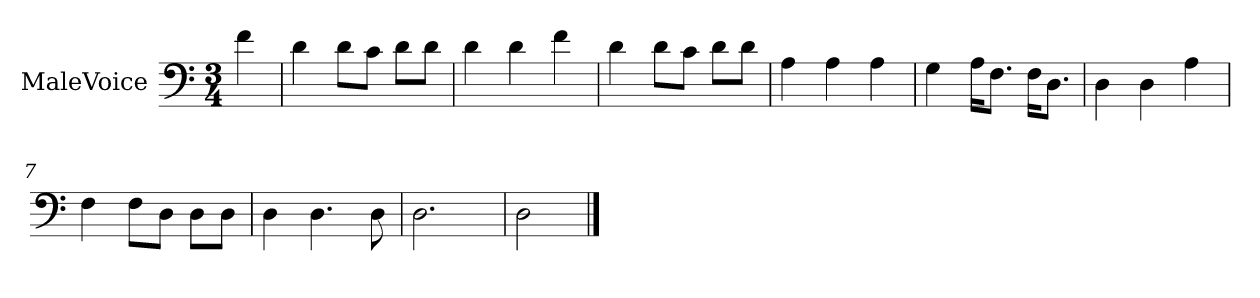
**kern
*part1
*staff1
*I"MaleVoice
*clefF4
*k[]
*M3/4
*MM104
=
4f
=1
4d
8d\L
8c\J
8d\L
8d\J
=2
4d
4d
4f
=3
4d
8d\L
8c\J
8d\L
8d\J
=4
4A
4A
4A
=5
4G
16A\KL
8.F\J
16F\KL
8.D\J
=6
4D
4D
4A
=7
4F
8F\L
8D\J
8D\L
8D\J
=8
4D
4.D
8D
=9
2.D
=10
2D
==
*-
